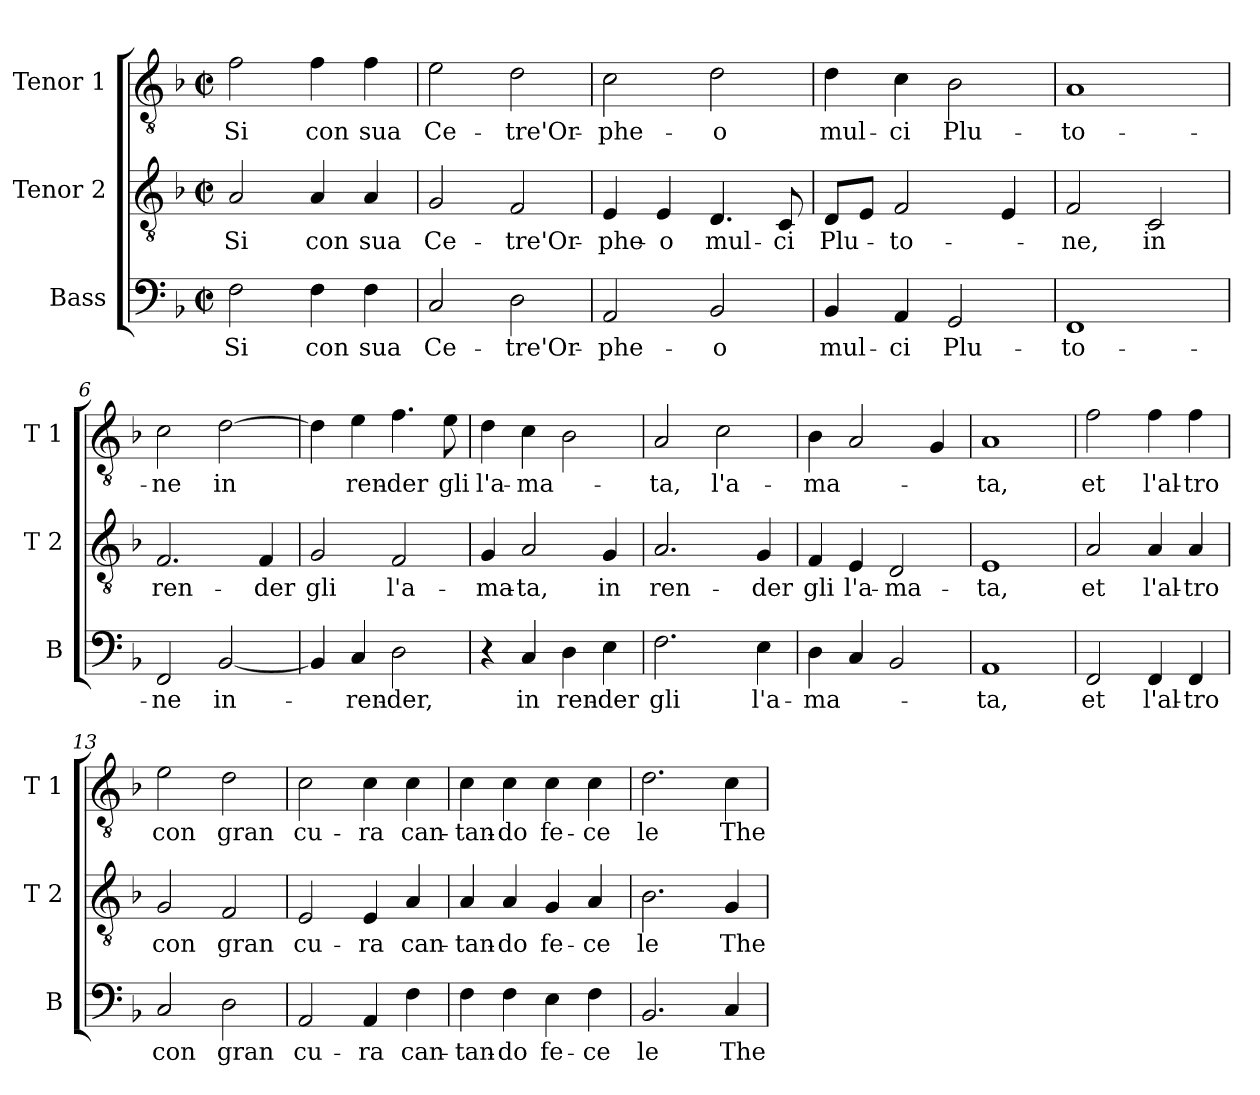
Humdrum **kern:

**kern	**text	**kern	**text	**kern	**text
*part3	*part3	*part2	*part2	*part1	*part1
*staff3	*staff3	*staff2	*staff2	*staff1	*staff1
*I"Bass	*	*I"Tenor 2	*	*I"Tenor 1	*
*I'B	*	*I'T 2	*	*I'T 1	*
*clefF4	*	*clefGv2	*	*clefGv2	*
*k[b-]	*	*k[b-]	*	*k[b-]	*
*F:	*	*F:	*	*F:	*
*M2/2	*	*M2/2	*	*M2/2	*
*met(c|)	*	*met(c|)	*	*met(c|)	*
=1	=1	=1	=1	=1	=1
!	!LO:LY:b	!	!LO:LY:b	!	!LO:LY:b
2F\	Si	2A/	Si	2f\	Si
!	!LO:LY:b	!	!LO:LY:b	!	!LO:LY:b
4F\	con	4A/	con	4f\	con
!	!LO:LY:b	!	!LO:LY:b	!	!LO:LY:b
4F\	sua	4A/	sua	4f\	sua
=2	=2	=2	=2	=2	=2
!	!LO:LY:b	!	!LO:LY:b	!	!LO:LY:b
2C/	Ce-	2G/	Ce-	2e\	Ce-
!	!LO:LY:b	!	!LO:LY:b	!	!LO:LY:b
2D\	-tre'Or-	2F/	-tre'Or-	2d\	-tre'Or-
=3	=3	=3	=3	=3	=3
!	!LO:LY:b	!	!LO:LY:b	!	!LO:LY:b
2AA/	-phe-	4E/	-phe-	2c\	-phe-
!	!	!	!LO:LY:b	!	!
.	.	4E/	-o	.	.
!	!LO:LY:b	!	!LO:LY:b	!	!LO:LY:b
2BB-/	-o	4.D/	mul-	2d\	-o
!	!	!	!LO:LY:b	!	!
.	.	8C/	-ci	.	.
=4	=4	=4	=4	=4	=4
!	!LO:LY:b	!	!LO:LY:b	!	!LO:LY:b
4BB-/	mul-	8D/L	Plu-	4d\	mul-
.	.	8E/J	.	.	.
!	!LO:LY:b	!	!LO:LY:b	!	!LO:LY:b
4AA/	-ci	2F/	-to-	4c\	-ci
!	!LO:LY:b	!	!	!	!LO:LY:b
2GG/	Plu-	.	.	2B-\	Plu-
.	.	4E/	.	.	.
=5	=5	=5	=5	=5	=5
!	!LO:LY:b	!	!LO:LY:b	!	!LO:LY:b
1FF	-to-	2F/	-ne,	1A	-to-
!	!	!	!LO:LY:b	!	!
.	.	2C/	in	.	.
!!LO:LB:g=z
=6	=6	=6	=6	=6	=6
!	!LO:LY:b	!	!LO:LY:b	!	!LO:LY:b
2FF/	-ne	2.F/	ren-	2c\	-ne
!	!LO:LY:b	!	!	!	!LO:LY:b
[2BB-/	in-	.	.	[2d\	in
!	!	!	!LO:LY:b	!	!
.	.	4F/	-der	.	.
=7	=7	=7	=7	=7	=7
!	!	!	!LO:LY:b	!	!
4BB-/]	.	2G/	gli	4d\]	.
!	!LO:LY:b	!	!	!	!LO:LY:b
4C/	-ren-	.	.	4e\	ren-
!	!LO:LY:b	!	!LO:LY:b	!	!LO:LY:b
2D\	-der,	2F/	l'a-	4.f\	-der
!	!	!	!	!	!LO:LY:b
.	.	.	.	8e\	gli
=8	=8	=8	=8	=8	=8
!	!	!	!LO:LY:b	!	!LO:LY:b
4r	.	4G/	-ma-	4d\	l'a-
!	!LO:LY:b	!	!LO:LY:b	!	!LO:LY:b
4C/	in	2A/	-ta,	4c\	-ma-
!	!LO:LY:b	!	!	!	!
4D\	ren-	.	.	2B-\	.
!	!LO:LY:b	!	!LO:LY:b	!	!
4E\	-der	4G/	in	.	.
=9	=9	=9	=9	=9	=9
!	!LO:LY:b	!	!LO:LY:b	!	!LO:LY:b
2.F\	gli	2.A/	ren-	2A/	-ta,
!	!	!	!	!	!LO:LY:b
.	.	.	.	2c\	l'a-
!	!LO:LY:b	!	!LO:LY:b	!	!
4E\	l'a-	4G/	-der	.	.
=10	=10	=10	=10	=10	=10
!	!LO:LY:b	!	!LO:LY:b	!	!LO:LY:b
4D\	-ma-	4F/	gli	4B-\	-ma-
!	!	!	!LO:LY:b	!	!
4C/	.	4E/	l'a-	2A/	.
!	!	!	!LO:LY:b	!	!
2BB-/	.	2D/	-ma-	.	.
.	.	.	.	4G/	.
!!LO:LB:g=z
=11	=11	=11	=11	=11	=11
!	!LO:LY:b	!	!LO:LY:b	!	!LO:LY:b
1AA	-ta,	1E	-ta,	1A	-ta,
=12	=12	=12	=12	=12	=12
!	!LO:LY:b	!	!LO:LY:b	!	!LO:LY:b
2FF/	et	2A/	et	2f\	et
!	!LO:LY:b	!	!LO:LY:b	!	!LO:LY:b
4FF/	l'al-	4A/	l'al-	4f\	l'al-
!	!LO:LY:b	!	!LO:LY:b	!	!LO:LY:b
4FF/	-tro	4A/	-tro	4f\	-tro
=13	=13	=13	=13	=13	=13
!	!LO:LY:b	!	!LO:LY:b	!	!LO:LY:b
2C/	con	2G/	con	2e\	con
!	!LO:LY:b	!	!LO:LY:b	!	!LO:LY:b
2D\	gran	2F/	gran	2d\	gran
=14	=14	=14	=14	=14	=14
!	!LO:LY:b	!	!LO:LY:b	!	!LO:LY:b
2AA/	cu-	2E/	cu-	2c\	cu-
!	!LO:LY:b	!	!LO:LY:b	!	!LO:LY:b
4AA/	-ra	4E/	-ra	4c\	-ra
!	!LO:LY:b	!	!LO:LY:b	!	!LO:LY:b
4F\	can-	4A/	can-	4c\	can-
=15	=15	=15	=15	=15	=15
!	!LO:LY:b	!	!LO:LY:b	!	!LO:LY:b
4F\	-tan-	4A/	-tan-	4c\	-tan-
!	!LO:LY:b	!	!LO:LY:b	!	!LO:LY:b
4F\	-do	4A/	-do	4c\	-do
!	!LO:LY:b	!	!LO:LY:b	!	!LO:LY:b
4E\	fe-	4G/	fe-	4c\	fe-
!	!LO:LY:b	!	!LO:LY:b	!	!LO:LY:b
4F\	-ce	4A/	-ce	4c\	-ce
!!LO:PB:g=z
=16	=16	=16	=16	=16	=16
!	!LO:LY:b	!	!LO:LY:b	!	!LO:LY:b
2.BB-/	le	2.B-\	le	2.d\	le
!	!LO:LY:b	!	!LO:LY:b	!	!LO:LY:b
4C/	The-	4G/	The-	4c\	The-
=	=	=	=	=	=
*-	*-	*-	*-	*-	*-
